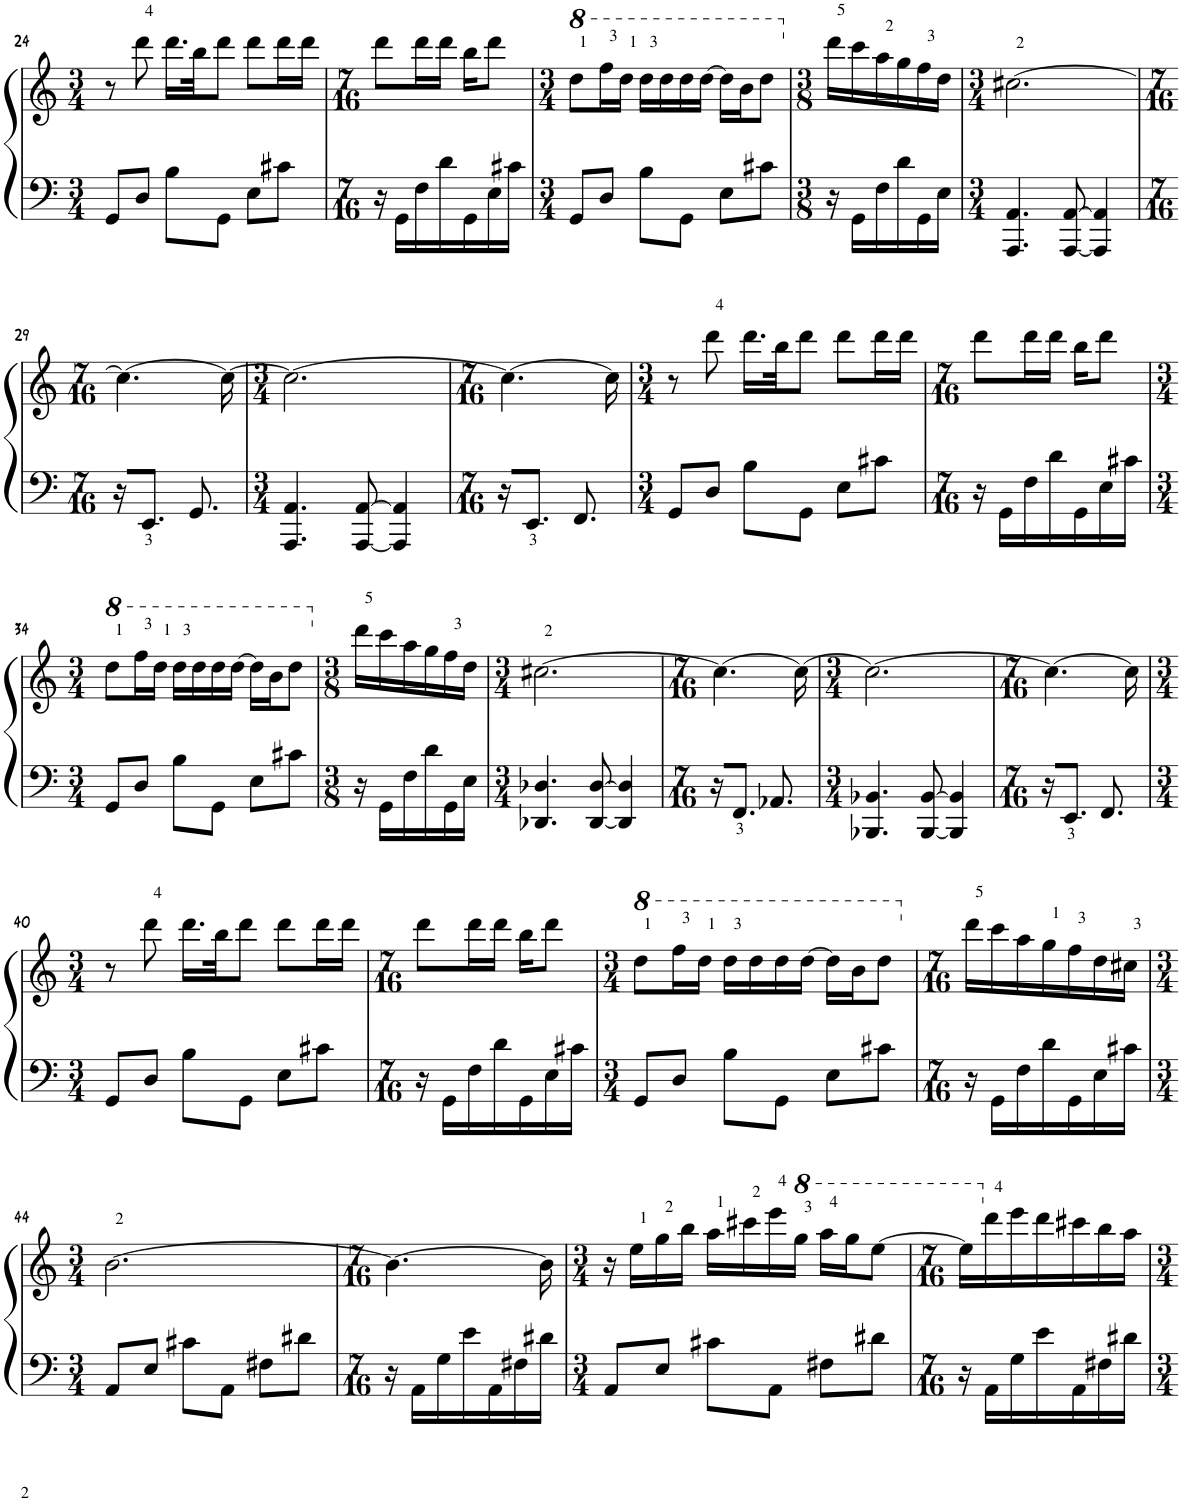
**kern	**kern
*part1	*part1
*staff2	*staff1
*I"Piano	*
*I'Pno.	*
!!LO:PB:g=z
*clefF4	*clefG2
*k[]	*k[]
*M3/4	*M3/4
=24	=24
8GG/L	8r
8D/J	8ddd\
8B\L	16.ddd\LL
.	32bb\JK
8GG\J	8ddd\J
8E\L	8ddd\L
8c#X\J	16ddd\L
.	16ddd\JJ
=25	=25
*M7/16	*M7/16
16r	8ddd\L
16GG\LL	.
16F\	16ddd\L
16d\	16ddd\JJ
16GG\	16bb\KL
16E\	8ddd\J
16c#X\JJ	.
=26	=26
*M3/4	*M3/4
*	*8va
8GG/L	8ddd\L
8D/J	16fff\L
.	16ddd\JJ
8B\L	16ddd\LL
.	16ddd\
8GG\J	16ddd\
.	[16ddd\JJ
8E\L	16ddd\LL]
.	16bb\J
8c#X\J	8ddd\J
=27	=27
*M3/8	*M3/8
*	*X8va
16r	16ddd\LL
16GG\LL	16ccc\
16F\	16aa\
16d\	16gg\
16GG\	16ff\
16E\JJ	16dd\JJ
=28	=28
*M3/4	*M3/4
4.AAA/ 4.AA/	[2.cc#X\
[8AAA/ [8AA/	.
4AAA/] 4AA/]	.
!!LO:LB:g=z
=29	=29
*M7/16	*M7/16
16r	4.cc#\_
8.EE/J	.
8.GG/	.
.	16cc#\_
=30	=30
*M3/4	*M3/4
4.AAA/ 4.AA/	2.cc#\_
[8AAA/ [8AA/	.
4AAA/] 4AA/]	.
=31	=31
*M7/16	*M7/16
16r	4.cc#\_
8.EE/J	.
8.FF/	.
.	16cc#\]
=32	=32
*M3/4	*M3/4
8GG/L	8r
8D/J	8ddd\
8B\L	16.ddd\LL
.	32bb\JK
8GG\J	8ddd\J
8E\L	8ddd\L
8c#X\J	16ddd\L
.	16ddd\JJ
=33	=33
*M7/16	*M7/16
16r	8ddd\L
16GG\LL	.
16F\	16ddd\L
16d\	16ddd\JJ
16GG\	16bb\KL
16E\	8ddd\J
16c#X\JJ	.
!!LO:LB:g=z
=34	=34
*M3/4	*M3/4
*	*8va
8GG/L	8ddd\L
8D/J	16fff\L
.	16ddd\JJ
8B\L	16ddd\LL
.	16ddd\
8GG\J	16ddd\
.	[16ddd\JJ
8E\L	16ddd\LL]
.	16bb\J
8c#X\J	8ddd\J
=35	=35
*M3/8	*M3/8
*	*X8va
16r	16ddd\LL
16GG\LL	16ccc\
16F\	16aa\
16d\	16gg\
16GG\	16ff\
16E\JJ	16dd\JJ
=36	=36
*M3/4	*M3/4
4.DD-X/ 4.D-X/	[2.cc#X\
[8DD-/ [8D-/	.
4DD-/] 4D-/]	.
=37	=37
*M7/16	*M7/16
16r	4.cc#\_
8.FF/J	.
8.AA-X/	.
.	16cc#\_
=38	=38
*M3/4	*M3/4
4.BBB-X/ 4.BB-X/	2.cc#\_
[8BBB-/ [8BB-/	.
4BBB-/] 4BB-/]	.
=39	=39
*M7/16	*M7/16
16r	4.cc#\_
8.EE/J	.
8.FF/	.
.	16cc#\]
!!LO:LB:g=z
=40	=40
*M3/4	*M3/4
8GG/L	8r
8D/J	8ddd\
8B\L	16.ddd\LL
.	32bb\JK
8GG\J	8ddd\J
8E\L	8ddd\L
8c#X\J	16ddd\L
.	16ddd\JJ
=41	=41
*M7/16	*M7/16
16r	8ddd\L
16GG\LL	.
16F\	16ddd\L
16d\	16ddd\JJ
16GG\	16bb\KL
16E\	8ddd\J
16c#X\JJ	.
=42	=42
*M3/4	*M3/4
*	*8va
8GG/L	8ddd\L
8D/J	16fff\L
.	16ddd\JJ
8B\L	16ddd\LL
.	16ddd\
8GG\J	16ddd\
.	[16ddd\JJ
8E\L	16ddd\LL]
.	16bb\J
8c#X\J	8ddd\J
=43	=43
*M7/16	*M7/16
*	*X8va
16r	16ddd\LL
16GG\LL	16ccc\
16F\	16aa\
16d\	16gg\
16GG\	16ff\
16E\	16dd\
16c#X\JJ	16cc#X\JJ
!!LO:LB:g=z
=44	=44
*M3/4	*M3/4
8AA/L	[2.b\
8E/J	.
8c#X\L	.
8AA\J	.
8F#X\L	.
8d#X\J	.
=45	=45
*M7/16	*M7/16
16r	4.b\_
16AA\LL	.
16G\	.
16e\	.
16AA\	.
16F#X\	.
16d#X\JJ	16b\]
=46	=46
*M3/4	*M3/4
8AA/L	16r
.	16ee\LL
8E/J	16gg\
.	16bb\JJ
8c#X\L	16aa\LL
.	16ccc#X\
8AA\J	16eee\
*	*8va
.	16ggg\JJ
8F#X\L	16aaa\LL
.	16ggg\J
8d#X\J	[8eee\J
=47	=47
*M7/16	*M7/16
16r	16eee\LL]
*	*X8va
16AA\LL	16ddd\
16G\	16eee\
16e\	16ddd\
16AA\	16ccc#X\
16F#X\	16bb\
16d#X\JJ	16aa\JJ
=	=
*-	*-
